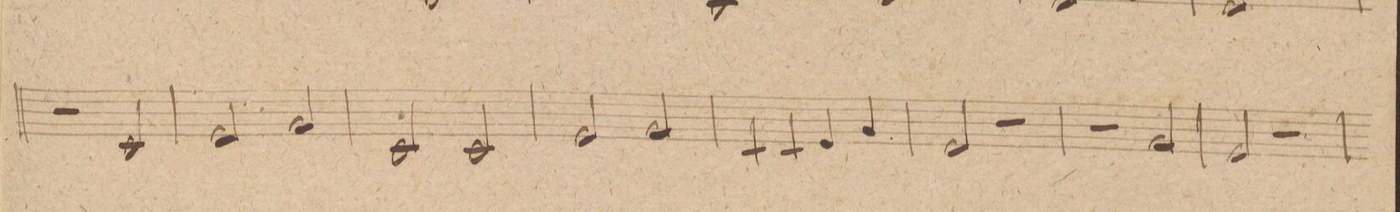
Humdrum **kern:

**kern	**dynam
*I"Trompetto. 2do in A.	*
*clefG2	*
*k[f#c#g#]	*
*met(c|)	*
*M2/2	*
2r	.
2A/	.
=233	=233
2c#/	.
2e/	.
=234	=234
2A/	.
2A/	.
=235	=235
2c#/	.
2e/	.
=236	=236
4A/	.
4A/	.
4c#/	.
4e/	.
=237	=237
2c#/	.
2r	.
=238	=238
2r	.
2e/	.
=239	=239
2c#/	.
2r	.
=240	=240
*-	*-
